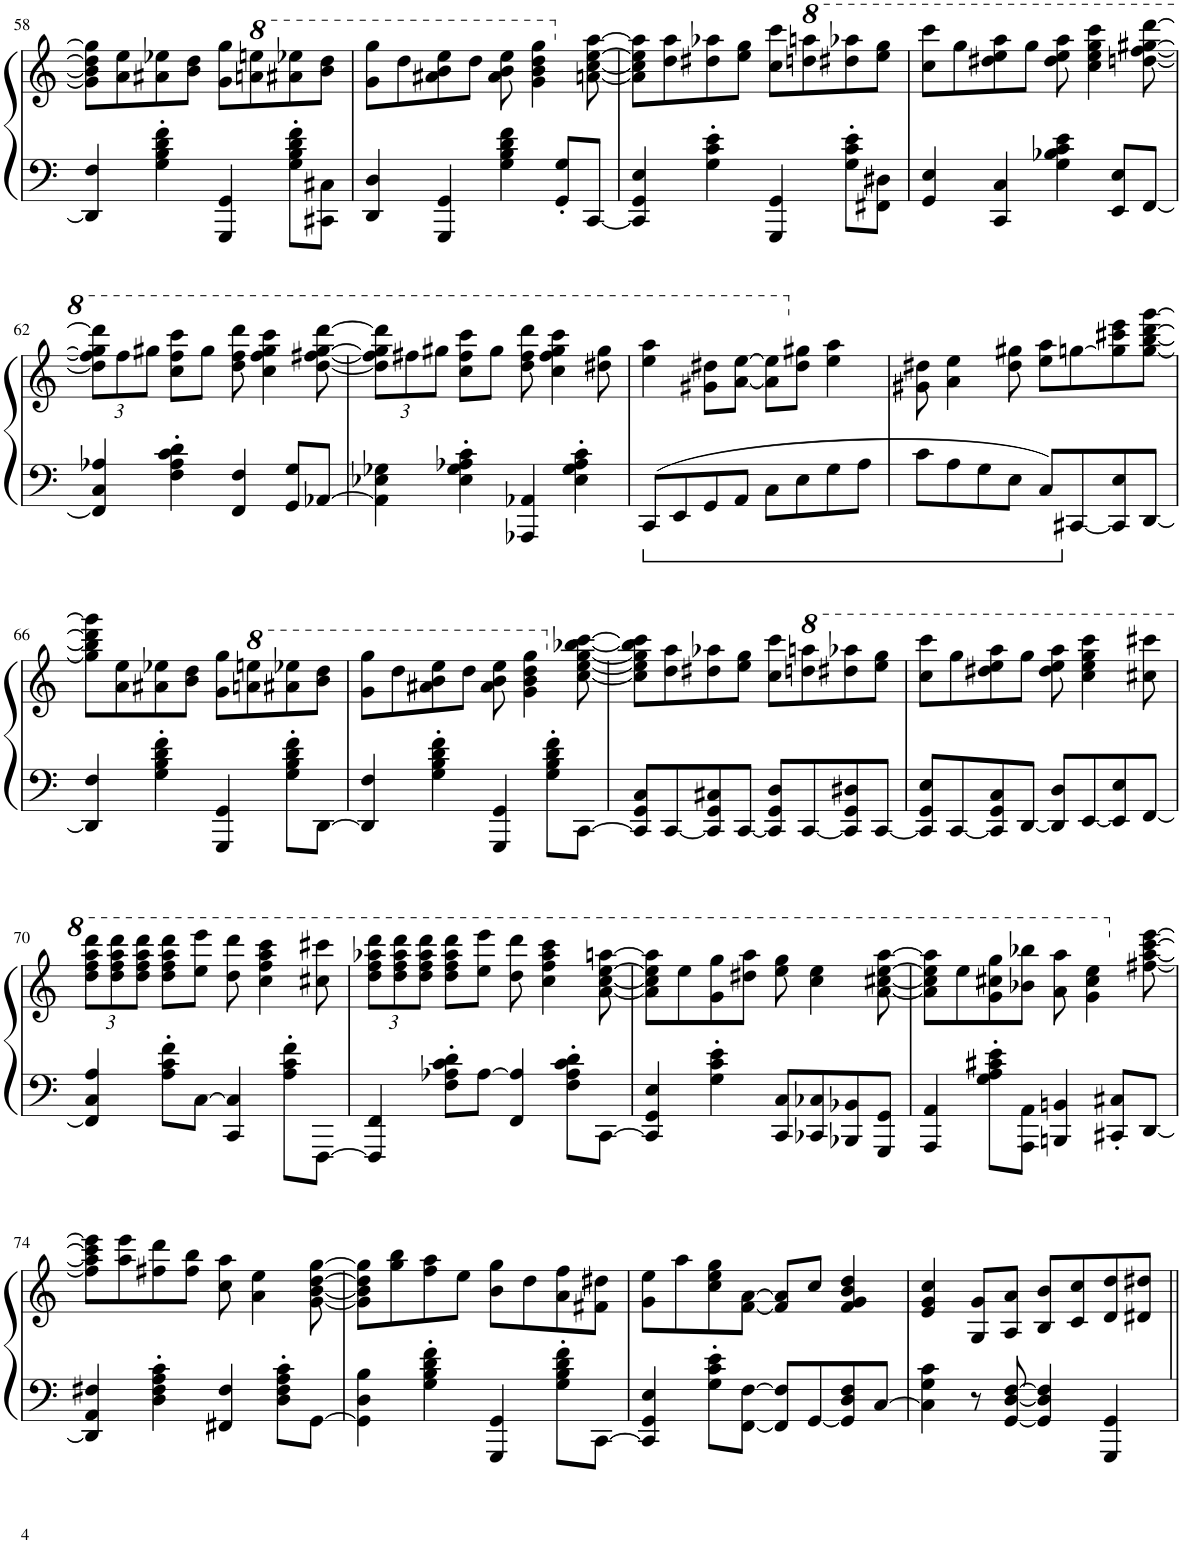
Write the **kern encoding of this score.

**kern	**kern
*part1	*part1
*staff2	*staff1
*I"Piano	*
*I'Pno.	*
!!LO:PB:g=z
*clefF4	*clefG2
*k[]	*k[]
*M4/4	*M4/4
*met(c)	*met(c)
=58	=58
4DD/] 4F/	8g\] 8b\] 8dd\] 8gg\]L
.	8a\ 8ee\
4G\' 4B\' 4d\' 4f\'	8a#X\ 8ee-X\
.	8b\ 8dd\J
4GGG/ 4GG/	8g\ 8gg\L
*	*8va
.	8aan\ 8eeen\
8G\' 8B\' 8d\' 8f\'L	8aa#X\ 8eee-X\
8CC#X\ 8C#X\J	8bb\ 8ddd\J
=59	=59
4DD/ 4D/	8gg\ 8ggg\L
.	8ddd\
4GGG/ 4GG/	8aa#X\ 8bb\ 8eee\
.	8ddd\J
4G\ 4B\ 4d\ 4f\	8aa#\ 8bb\ 8eee\
.	4gg\ 4bb\ 4ddd\ 4ggg\
8GG/' 8G/'L	.
*	*X8va
[8CC/J	[8an\ [8cc\ [8ee\ [8aa\
=60	=60
4CC/] 4GG/ 4E/	8a\] 8cc\] 8ee\] 8aa\]L
.	8dd\ 8aa\
4G\' 4c\' 4e\'	8dd#X\ 8aa-X\
.	8ee\ 8gg\J
4GGG/ 4GG/	8cc\ 8ccc\L
*	*8va
.	8dddn\ 8aaan\
8G\' 8c\' 8e\'L	8ddd#X\ 8aaa-X\
8FF#X\ 8D#X\J	8eee\ 8ggg\J
=61	=61
4GG/ 4E/	8ccc\ 8cccc\L
.	8ggg\
4CC/ 4C/	8ddd#X\ 8eee\ 8aaa\
.	8ggg\J
4G\ 4B-X\ 4c\ 4e\	8ddd#\ 8eee\ 8aaa\
.	4ccc\ 4eee\ 4ggg\ 4cccc\
8EE/ 8E/L	.
[8FF/J	[8dddn\ [8fff\ [8ggg#X\ [8dddd\
!!LO:LB:g=z
=62	=62
*	*Xbrackettup
4FF/] 4C/ 4A-X/	12ddd\] 12fff\] 12ggg#\] 12dddd\]L
.	12fff\
.	12ggg#X\J
4F\' 4A-\' 4c\' 4d\'	8ccc\ 8fff\ 8cccc\L
.	8ggg#\J
4FF/ 4F/	8ddd\ 8fff\ 8dddd\
.	4ccc\ 4fff\ 4ggg#\ 4cccc\
8GG/ 8G/L	.
[8AA-X/J	[8ddd\ [8fff#X\ [8ggg#\ [8dddd\
=63	=63
4AA-\] 4E-X\ 4G-X\	12ddd\] 12fff#\] 12ggg#\] 12dddd\]L
.	12fff#X\
.	12ggg#X\J
4E-\' 4G-\' 4A-X\' 4c\'	8ccc\ 8fff#\ 8cccc\L
.	8ggg#\J
4AAA-X/ 4AA-X/	8ddd\ 8fff#\ 8dddd\
.	4ccc\ 4fff#\ 4ggg#\ 4cccc\
4E-\' 4G-\' 4A-\' 4c\'	.
.	8ddd#X\ 8ggg#\
=64	=64
8CC/L	4eee\ 4aaa\
8EE/	.
8GG/	8gg#X\ 8ddd#X\L
8AA/J	[8aa\ [8eee\J
8C\L	8aa\] 8eee\]L
*	*X8va
8E\	8dd#\ 8gg#X\J
8G\	4ee\ 4aa\
8A\J	.
=65	=65
8c\L	8g#X\ 8dd#X\
8A\	4a\ 4ee\
8G\	.
8E\J	8dd#\ 8gg#X\
8C/L	8ee\ 8aa\L
[8CC#X/	[8ggn\
8CC#/] 8E/	8gg\] 8ccc#X\ 8eee\
[8DD/J	[8gg\ [8bb\ [8ddd\ [8ggg\J
!!LO:LB:g=z
=66	=66
4DD/] 4F/	8gg\] 8bb\] 8ddd\] 8ggg\]L
.	8a\ 8ee\
4G\' 4B\' 4d\' 4f\'	8a#X\ 8ee-X\
.	8b\ 8dd\J
4GGG/ 4GG/	8g\ 8gg\L
*	*8va
.	8aan\ 8eeen\
8G\' 8B\' 8d\' 8f\'L	8aa#X\ 8eee-X\
[8DD\J	8bb\ 8ddd\J
=67	=67
4DD/] 4F/	8gg\ 8ggg\L
.	8ddd\
4G\' 4B\' 4d\' 4f\'	8aa#X\ 8bb\ 8eee\
.	8ddd\J
4GGG/ 4GG/	8aa#\ 8bb\ 8eee\
.	4gg\ 4bb\ 4ddd\ 4ggg\
8G\' 8B\' 8d\' 8f\'L	.
*	*X8va
[8CC\J	[8cc\ [8ee\ [8gg\ [8bb-X\ [8ccc\
=68	=68
8CC/] 8GG/ 8C/L	8cc\] 8ee\] 8gg\] 8bb-\] 8ccc\]L
[8CC/	8dd\ 8aa\
8CC/] 8GG/ 8C#X/	8dd#X\ 8aa-X\
[8CC/J	8ee\ 8gg\J
8CC/] 8GG/ 8D/L	8cc\ 8ccc\L
*	*8va
[8CC/	8dddn\ 8aaan\
8CC/] 8GG/ 8D#X/	8ddd#X\ 8aaa-X\
[8CC/J	8eee\ 8ggg\J
=69	=69
8CC/] 8GG/ 8E/L	8ccc\ 8cccc\L
[8CC/	8ggg\
8CC/] 8GG/ 8C/	8ddd#X\ 8eee\ 8aaa\
[8DD/J	8ggg\J
8DD/] 8D/L	8ddd#\ 8eee\ 8aaa\
[8EE/	4ccc\ 4eee\ 4ggg\ 4cccc\
8EE/] 8E/	.
[8FF/J	8ccc#X\ 8cccc#X\
!!LO:LB:g=z
=70	=70
4FF/] 4C/ 4A/	12ddd\ 12fff\ 12aaa\ 12dddd\L
.	12ddd\ 12fff\ 12aaa\ 12dddd\
.	12ddd\ 12fff\ 12aaa\ 12dddd\J
8A\' 8c\' 8f\'L	8ddd\ 8fff\ 8aaa\ 8dddd\L
[8C\J	8eee\ 8eeee\J
4CC/ 4C/]	8ddd\ 8dddd\
.	4ccc\ 4fff\ 4aaa\ 4cccc\
8A\' 8c\' 8f\'L	.
[8FFF\J	8ccc#X\ 8cccc#X\
=71	=71
4FFF/] 4FF/	12ddd\ 12fff\ 12aaa-X\ 12dddd\L
.	12ddd\ 12fff\ 12aaa-\ 12dddd\
.	12ddd\ 12fff\ 12aaa-\ 12dddd\J
8F\' 8A-X\' 8c\' 8d\'L	8ddd\ 8fff\ 8aaa-\ 8dddd\L
[8A-\J	8eee\ 8eeee\J
4FF/ 4A-/]	8ddd\ 8dddd\
.	4ccc\ 4fff\ 4aaa-\ 4cccc\
8F\' 8A-\' 8c\' 8d\'L	.
[8CC\J	[8aa\ [8ccc\ [8eee\ [8aaan\
=72	=72
4CC/] 4GG/ 4E/	8aa\] 8ccc\] 8eee\] 8aaa\]L
.	8eee\
4G\' 4c\' 4e\'	8gg\ 8ggg\
.	8ddd#X\ 8aaa\J
8CC/ 8C/L	8eee\ 8ggg\
8CC-X/ 8C-X/	4ccc\ 4eee\
8BBB-X/ 8BB-X/	.
8GGG/ 8GG/J	[8aa\ [8ccc#X\ [8eee\ [8aaa\
=73	=73
4AAA/ 4AA/	8aa\] 8ccc#\] 8eee\] 8aaa\]L
.	8eee\
8G\' 8A\' 8c#X\' 8e\'L	8gg\ 8ccc#X\ 8ggg\
8AAA\ 8AA\J	8bb-X\ 8bbb-X\J
4BBBn/ 4BBn/	8aa\ 8aaa\
.	4gg\ 4ccc#\ 4eee\
8CC#X/' 8C#X/'L	.
*	*X8va
[8DD/J	[8ff#X\ [8aa\ [8ccc\ [8eee\
!!LO:LB:g=z
=74	=74
4DD/] 4AA/ 4F#X/	8ff#\] 8aa\] 8ccc\] 8eee\]L
.	8aa\ 8eee\
4D\' 4F#\' 4A\' 4c\'	8ff#X\ 8ddd\
.	8ff#\ 8bb\J
4FF#X/ 4F#/	8cc\ 8aa\
.	4a\ 4ee\
8D\' 8F#\' 8A\' 8c\'L	.
[8GG\J	[8g\ [8b\ [8dd\ [8gg\
=75	=75
4GG\] 4D\ 4B\	8g\] 8b\] 8dd\] 8gg\]L
.	8gg\ 8bb\
4G\' 4B\' 4d\' 4f\'	8ff\ 8aa\
.	8ee\J
4GGG/ 4GG/	8b\ 8gg\L
.	8dd\
8G\' 8B\' 8d\' 8f\'L	8a\ 8ff\
[8CC\J	8f#X\ 8dd#X\J
=76	=76
4CC/] 4GG/ 4E/	8g\ 8ee\L
.	8aa\
8G\' 8c\' 8e\'L	8cc\ 8ee\ 8gg\
[8FF\ [8F\J	[8f\ [8a\J
8FF/] 8F/]L	8f/] 8a/]L
[8GG/	8cc/J
8GG/] 8D/ 8F/	4f/ 4g/ 4b/ 4dd/
[8C/J	.
=77	=77
4C\] 4G\ 4c\	4e/ 4g/ 4cc/
8r	8G/ 8g/L
[8GG/ [8D/ [8F/	8A/ 8a/J
4GG/] 4D/] 4F/]	8B/ 8b/L
.	8c/ 8cc/
4GGG/ 4GG/	8d/ 8dd/
.	8d#X/ 8dd#X/J
=||	=||
*-	*-
